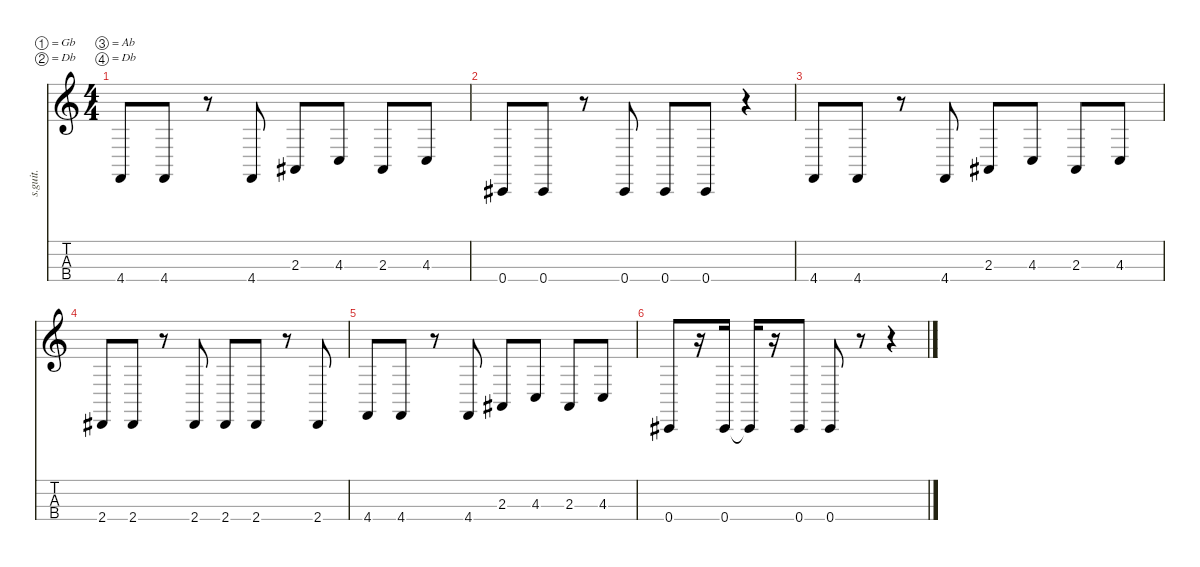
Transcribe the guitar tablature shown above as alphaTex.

\defaultSystemsLayout 4
\hideDynamics
\bracketExtendMode nobrackets
\track ("Jeremy Davis | Bass" "s.guit.") {instrument electricbasspick}
\staff {score tabs}
\tuning (Gb2 Db2 Ab1 Db1)
\ts (4 4)
\tempo (173 hide)
\clef g2
\ks c
4.4.8{lyrics (0 "") lyrics (1 "") lyrics (2 "") lyrics (3 "") lyrics (4 "") dy f} 4.4.8{lyrics (0 "") lyrics (1 "") lyrics (2 "") lyrics (3 "") lyrics (4 "")} r.8 4.4.8{lyrics (0 "") lyrics (1 "") lyrics (2 "") lyrics (3 "") lyrics (4 "")} 2.3{acc #}.8{lyrics (0 "") lyrics (1 "") lyrics (2 "") lyrics (3 "") lyrics (4 "")} 4.3.8{lyrics (0 "") lyrics (1 "") lyrics (2 "") lyrics (3 "") lyrics (4 "")} 2.3{acc #}.8{lyrics (0 "") lyrics (1 "") lyrics (2 "") lyrics (3 "") lyrics (4 "")} 4.3.8{lyrics (0 "") lyrics (1 "") lyrics (2 "") lyrics (3 "") lyrics (4 "")} |
0.4{acc #}.8{lyrics (0 "") lyrics (1 "") lyrics (2 "") lyrics (3 "") lyrics (4 "")} 0.4{acc #}.8{lyrics (0 "") lyrics (1 "") lyrics (2 "") lyrics (3 "") lyrics (4 "")} r.8 0.4{acc #}.8{lyrics (0 "") lyrics (1 "") lyrics (2 "") lyrics (3 "") lyrics (4 "")} 0.4{acc #}.8{lyrics (0 "") lyrics (1 "") lyrics (2 "") lyrics (3 "") lyrics (4 "")} 0.4{acc #}.8{lyrics (0 "") lyrics (1 "") lyrics (2 "") lyrics (3 "") lyrics (4 "")} r.4 |
4.4.8{lyrics (0 "") lyrics (1 "") lyrics (2 "") lyrics (3 "") lyrics (4 "")} 4.4.8{lyrics (0 "") lyrics (1 "") lyrics (2 "") lyrics (3 "") lyrics (4 "")} r.8 4.4.8{lyrics (0 "") lyrics (1 "") lyrics (2 "") lyrics (3 "") lyrics (4 "")} 2.3{acc #}.8{lyrics (0 "") lyrics (1 "") lyrics (2 "") lyrics (3 "") lyrics (4 "")} 4.3.8{lyrics (0 "") lyrics (1 "") lyrics (2 "") lyrics (3 "") lyrics (4 "")} 2.3{acc #}.8{lyrics (0 "") lyrics (1 "") lyrics (2 "") lyrics (3 "") lyrics (4 "")} 4.3.8{lyrics (0 "") lyrics (1 "") lyrics (2 "") lyrics (3 "") lyrics (4 "")} |
2.4{acc #}.8{lyrics (0 "") lyrics (1 "") lyrics (2 "") lyrics (3 "") lyrics (4 "")} 2.4{acc #}.8{lyrics (0 "") lyrics (1 "") lyrics (2 "") lyrics (3 "") lyrics (4 "")} r.8 2.4{acc #}.8{lyrics (0 "") lyrics (1 "") lyrics (2 "") lyrics (3 "") lyrics (4 "")} 2.4{acc #}.8{lyrics (0 "") lyrics (1 "") lyrics (2 "") lyrics (3 "") lyrics (4 "")} 2.4{acc #}.8{lyrics (0 "") lyrics (1 "") lyrics (2 "") lyrics (3 "") lyrics (4 "")} r.8 2.4{acc #}.8{lyrics (0 "") lyrics (1 "") lyrics (2 "") lyrics (3 "") lyrics (4 "")} |
4.4.8{lyrics (0 "") lyrics (1 "") lyrics (2 "") lyrics (3 "") lyrics (4 "")} 4.4.8{lyrics (0 "") lyrics (1 "") lyrics (2 "") lyrics (3 "") lyrics (4 "")} r.8 4.4.8{lyrics (0 "") lyrics (1 "") lyrics (2 "") lyrics (3 "") lyrics (4 "")} 2.3{acc #}.8{lyrics (0 "") lyrics (1 "") lyrics (2 "") lyrics (3 "") lyrics (4 "")} 4.3.8{lyrics (0 "") lyrics (1 "") lyrics (2 "") lyrics (3 "") lyrics (4 "")} 2.3{acc #}.8{lyrics (0 "") lyrics (1 "") lyrics (2 "") lyrics (3 "") lyrics (4 "")} 4.3.8{lyrics (0 "") lyrics (1 "") lyrics (2 "") lyrics (3 "") lyrics (4 "")} |
0.4{acc #}.8{lyrics (0 "") lyrics (1 "") lyrics (2 "") lyrics (3 "") lyrics (4 "")} r.16 0.4{acc #}.16{lyrics (0 "") lyrics (1 "") lyrics (2 "") lyrics (3 "") lyrics (4 "")} 0.4{t acc #}.16{lyrics (0 "") lyrics (1 "") lyrics (2 "") lyrics (3 "") lyrics (4 "")} r.16 0.4{acc #}.8{lyrics (0 "") lyrics (1 "") lyrics (2 "") lyrics (3 "") lyrics (4 "")} 0.4{acc #}.8{lyrics (0 "") lyrics (1 "") lyrics (2 "") lyrics (3 "") lyrics (4 "")} r.8 r.4
